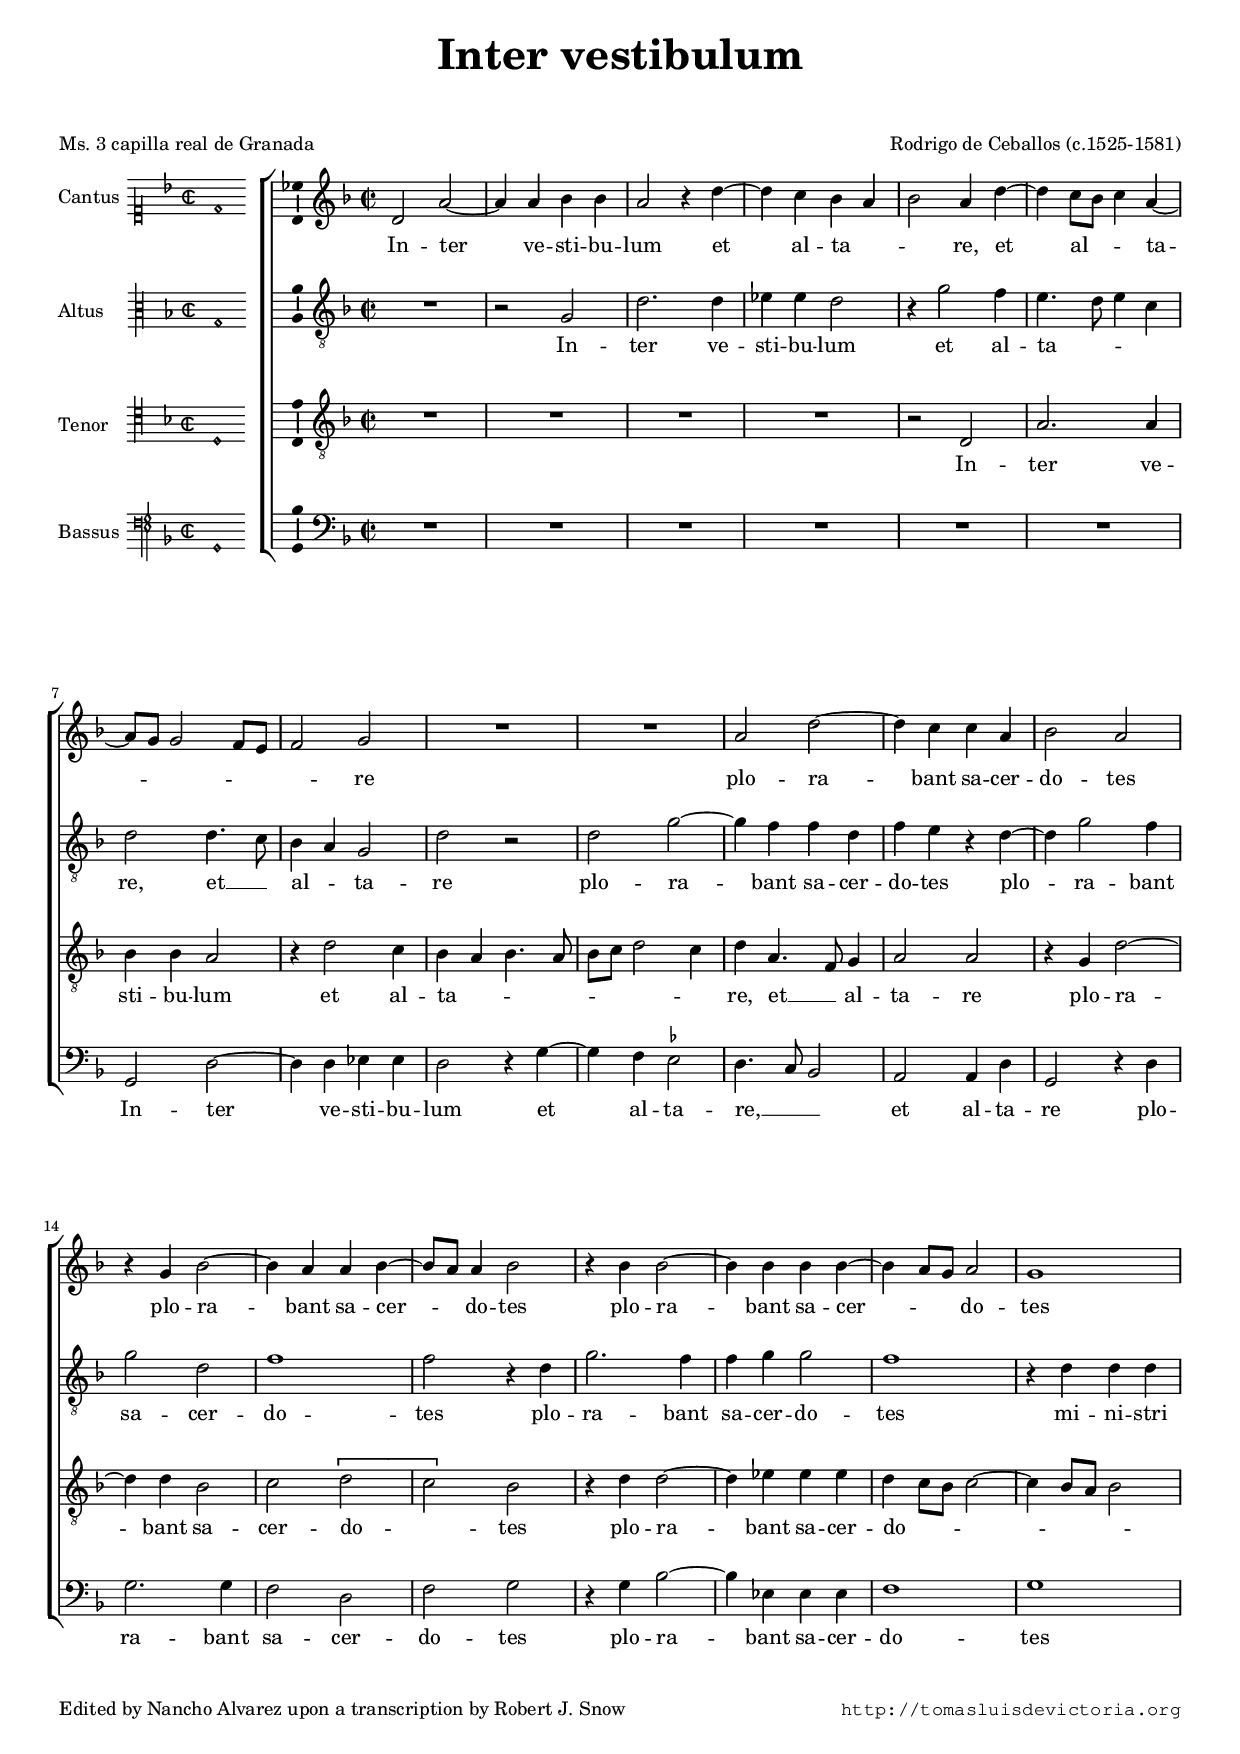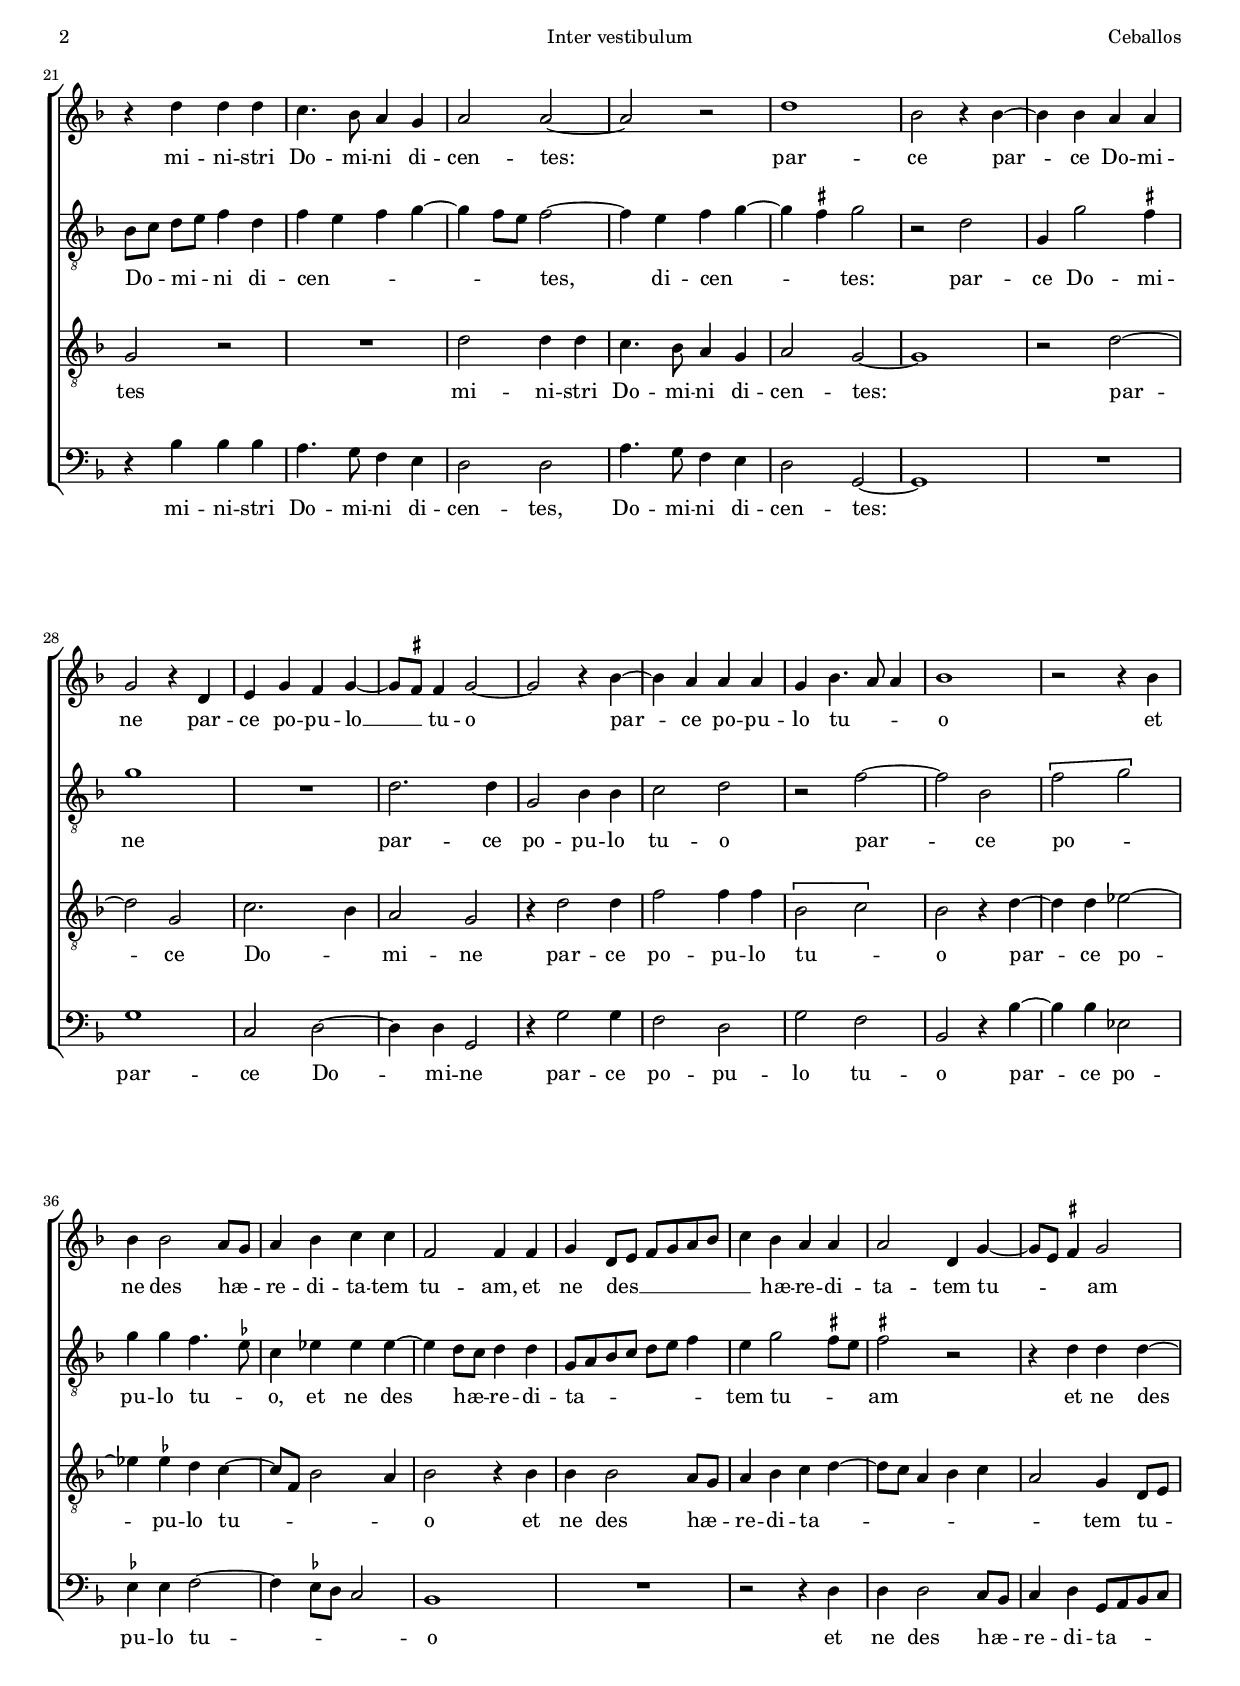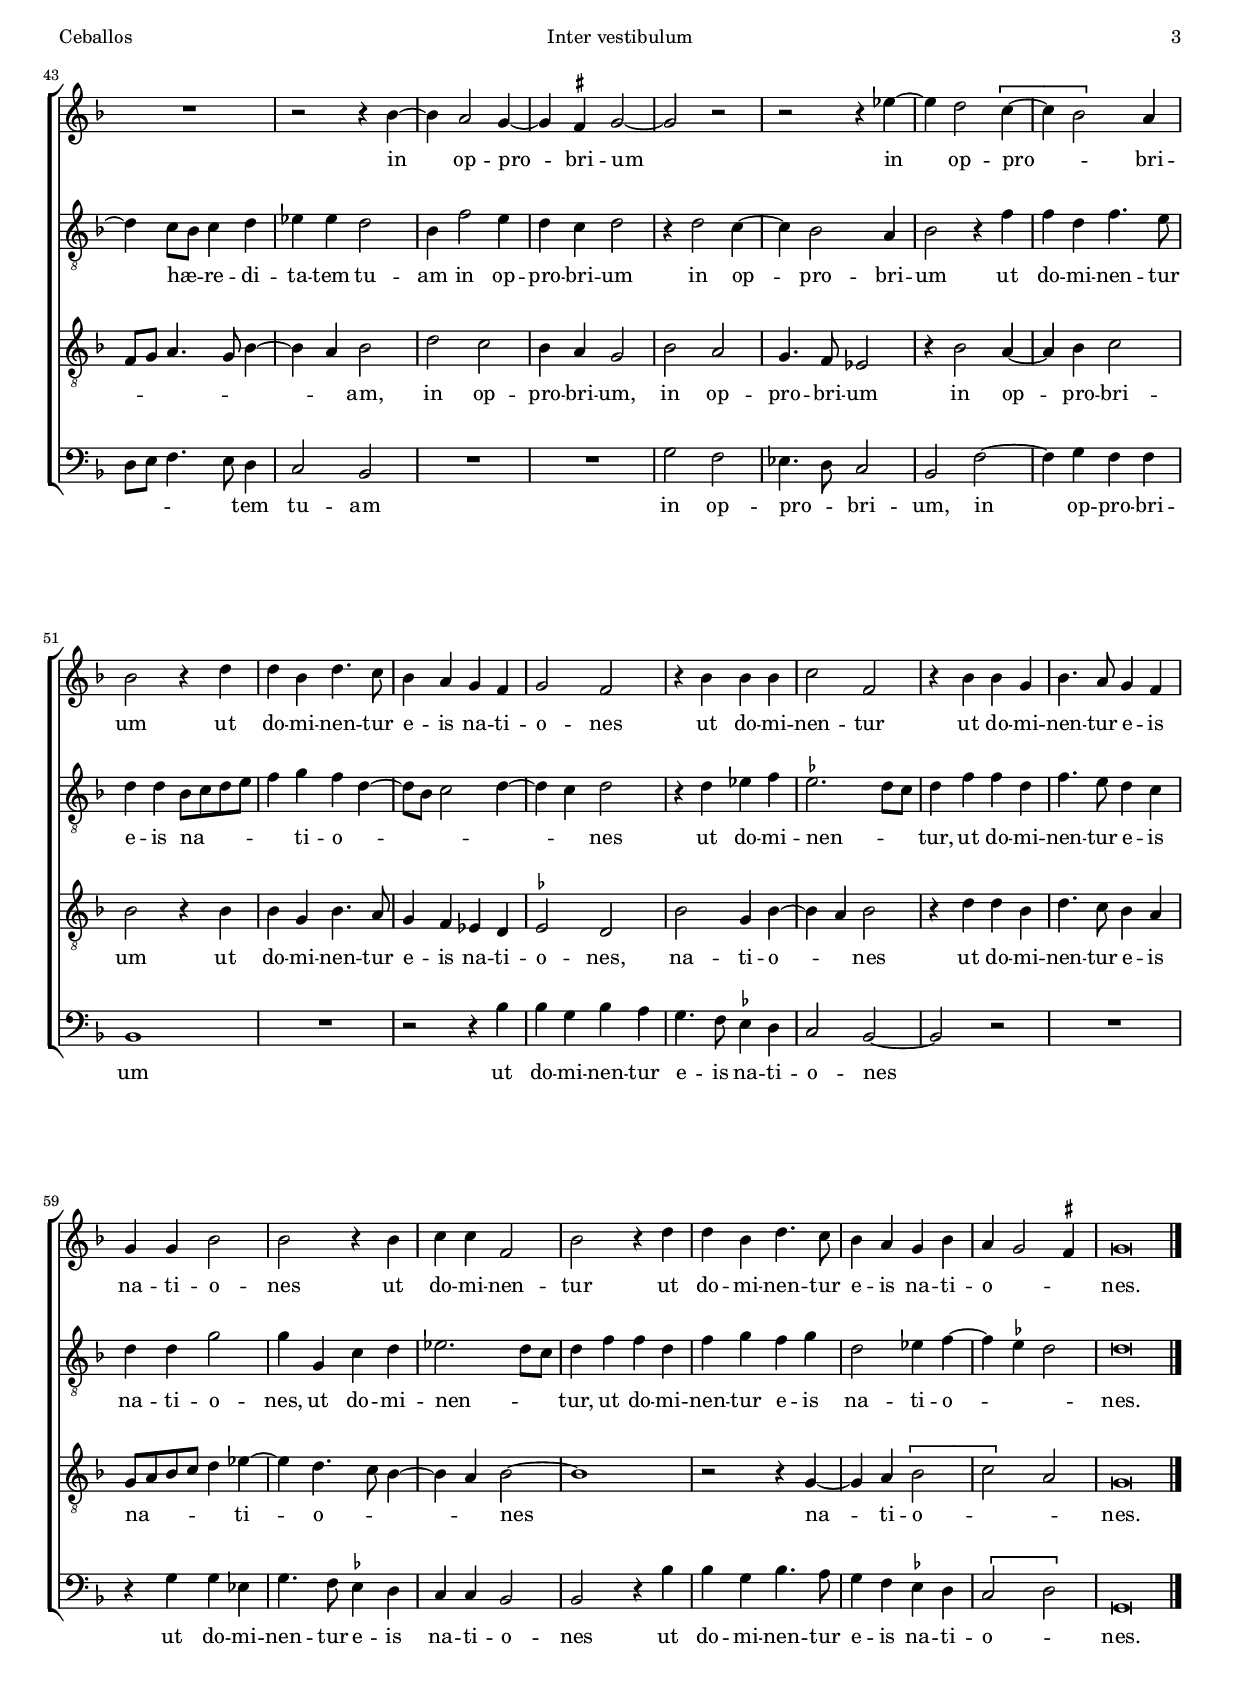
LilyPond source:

\version "2.18.0"

#(set-default-paper-size "a4")
#(set-global-staff-size 16.4)
#(ly:set-option 'point-and-click #f)
%mobile -s15.5 -i3.2

italicas=\override LyricText.font-shape = #'italic
rectas=\override LyricText.font-shape = #'upright
ss=\once \set suggestAccidentals = ##t
incipitwidth = 20
mtempo={\tempo 4 = 100}
mtempob={\tempo 4 = 50}
mt=#(define-music-function (parser location offset) (number?) ; move lyric text
      #{ \once \override LyricText.X-offset = -$offset #})

htitle="Inter vestibulum"
hcomposer="Ceballos"

\header {
	title=\markup{\fontsize #3 "Inter vestibulum"}
	%subtitle=""
	subsubtitle=\markup{\null \vspace #2 }
	composer="Rodrigo de Ceballos (c.1525-1581)"
        pdfauthor=\composer
	%opus="(-)"
	poet=\markup{"Ms. 3 capilla real de Granada"}
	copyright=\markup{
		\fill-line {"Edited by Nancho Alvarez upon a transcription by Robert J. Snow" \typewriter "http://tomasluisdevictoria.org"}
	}
%	tagline=""
}

global={\key f \major \time 2/2 \skip 1*66
	\bar "|."
}


cantus=\relative c'{
	d2 a' ~
	a4 a bes bes
	a2 r4 d ~
	d c bes a
	bes2 a4 d ~
	d4 c8 bes c4 a ~
	a8 g g2 f8 e
	f2 g
	R1*2
	a2 d ~
	d4 c c a
	bes2 a
	r4 g bes2 ~
	bes4 a a bes ~
	bes8 a a4 bes2
	r4 bes bes2 ~
	bes4 bes bes bes ~
	bes4 a8 g a2
	g1
	r4 d' d d
	c4. bes8 a4 g
	a2 a ~
	a r
	d1
	bes2 r4 bes ~
	bes4 bes a a
	g2 r4 d
	e g f g ~
	g8 \ss fis fis4 g2 ~
	g r4 bes ~
	bes4 a a a
	g bes4. a8 a4
	bes1
	r2 r4 bes4
	bes4 bes2 a8 g
	a4 bes c c
	f,2 f4 f
	g d8 e f g a bes % \ss ees
	c4 bes a a
	a2 d,4 g ~
	g8 e \ss fis4 g2
	R1
	r2 r4 bes ~
	bes4 a2 g4 ~
	g4 \ss fis g2 ~
	g r 
	r2 r4 ees' ~
	ees4 d2 \[c4 ~
	c4 bes2\] a4
	bes2 r4 d
	d4 bes d4. c8
	bes4 a g f
	g2 f
	r4 bes bes bes
	c2 f,
	r4 bes bes g
	bes4. a8 g4 f
	g g bes2
	bes2 r4 bes
	c4 c f,2
	bes2 r4 d
	d bes d4. c8
	bes4 a g bes
	a4 g2 \ss fis4
	g\breve*1/2
}

altus=\relative c'{
	R1
	r2 g
	d'2. d4
	ees4 ees d2
	r4 g2 f4
	e4. d8 e4 c
	d2 d4. c8
	bes4 a g2
	d'2 r
	d2 g ~
	g4 f f d
	f e r d ~
	d g2 f4
	g2 d
	f1
	f2 r4 d
	g2. f4
	f g g2
	f1
	r4 d d d
	bes8[ c] d[ e] f4 d
	f e f g ~
	g f8 e f2 ~
	f4 e f g ~
	g4 \ss fis g2
	r2 d
	g,4 g'2 \ss fis4
	g1
	R1
	d2. d4
	g,2 bes4 bes
	c2 d
	r2 f ~
	f2 bes,
	\[f' g\]
	g4 g f4. \ss ees8
	c4 ees4 ees ees ~
	ees d8 c d4 d
	g,8 a bes c d e f4 % \ss ees
	e4 g2 \ss fis8 e % \ss ees4
	\ss fis2 r
	r4 d d d ~
	d4 c8 bes c4 d 
	ees ees d2
	bes4 f'2 e4 % \ss ees
	d4 c d2
	r4 d2 c4 ~
	c bes2 a4
	bes2 r4 f'
	f d f4. e8 % \ss ees
	d4 d bes8 c d e % \ss ees
	f4 g f d ~
	d8 bes c2 d4 ~
	d4 c d2
	r4 d ees f
	\ss ees2. d8 c
	d4 f f d
	f4. e8 d4 c % \ss ees
	d4 d g2
	g4 g, c d
	ees2. d8 c
	d4 f f d
	f g f g
	d2 ees4 f ~
	f \ss ees d2
	d\breve*1/2
}

tenor=\relative c{
	R1*4
	r2 d
	a'2. a4
	bes4 bes a2
	r4 d2 c4
	bes4 a bes4. a8
	bes8 c d2 c4
	d4 a4. f8 g4
	a2 a
	r4 g d'2 ~
	d4 d bes2
	c \[d 
	c\] bes
	r4 d d2 ~
	d4 ees ees ees
	d4 c8 bes c2 ~
	c4 bes8 a bes2
	g r
	R1
	d'2 d4 d
	c4. bes8 a4 g
	a2 g ~
	g1
	r2 d' ~
	d g,
	c2. bes4
	a2 g
	r4 d'2 d4
	f2 f4 f
	\[bes,2 c\]
	bes2 r4 d ~
	d d ees2 ~
	ees4 \ss ees d c ~
	c8 f, bes2 a4
	bes2 r4 bes
	bes bes2 a8 g
	a4 bes c d ~
	d8 c a4 bes c
	a2 g4 d8 e % \ss ees
	f8 g a4. g8 bes4 ~
	bes4 a bes2
	d c
	bes4 a g2
	bes a
	g4. f8 ees2
	r4 bes'2 a4 ~
	a4 bes c2
	bes2 r4 bes
	bes g bes4. a8
	g4 f ees d
	\ss ees2 d
	bes'2 g4 bes ~
	bes4 a bes2
	r4 d d bes
	d4. c8 bes4 a
	g8 a bes c d4 ees ~
	ees d4. c8 bes4 ~
	bes4 a bes2 ~
	bes1
	r2 r4 g ~
	g a \[bes2
	c\] a
	g\breve*1/2
}

bassus=\relative c{
	R1*6
	g2 d' ~
	d4 d ees ees
	d2 r4 g ~
	g f \ss ees2
	d4. c8 bes2
	a2 a4 d
	g,2 r4 d'
	g2. g4
	f2 d
	f2 g
	r4 g bes2 ~
	bes4 ees, ees es
	f1
	g
	r4 bes bes bes
	a4. g8 f4 e
	d2 d
	a'4. g8 f4 e
	d2 g, ~
	g1
	R1
	g'1
	c,2 d ~
	d4 d g,2
	r4 g'2 g4
	f2 d
	g f
	bes,2 r4 bes' ~
	bes4 bes ees,2
	\ss ees4 ees f2 ~
	f4 \ss ees8 d c2
	bes1
	R1
	r2 r4 d
	d d2 c8 bes
	c4 d g,8 a bes c
	d e f4. e8 d4 % \ss ees \ss ees
	c2 bes
	R1*2
	g'2 f
	ees4. d8 c2
	bes2 f' ~
	f4 g f f
	bes,1
	R1
	r2 r4 bes'
	bes g bes a
	g4. f8 \ss ees4 d
	c2 bes ~
	bes r
	R1
	r4 g' g ees
	g4. f8 \ss ees4 d
	c4 c bes2
	bes r4 bes'
	bes g bes4. a8
	g4 f \ss ees d
	\[c2 d\]
	g,\breve*1/2
}

textocantus=\lyricmode{
In -- ter ve -- sti -- bu -- lum
et al -- ta -- _ _ re,
et al -- _ _ ta -- _ _ _ _ _ re
plo -- ra -- bant sa -- cer -- do -- tes
plo -- ra -- bant sa -- cer -- _ do -- tes
plo -- ra -- bant sa -- cer -- _ _ do -- tes
mi -- ni -- stri Do -- mi -- ni di -- cen -- tes:
par -- ce
par -- ce Do -- mi -- ne
par -- ce po -- pu -- lo __ _ tu -- o
par -- ce po -- pu -- lo tu -- _ _ o
et ne des hæ -- _ re -- di -- ta -- tem tu -- am,
et ne des __ _ _ _ _ _ _ hæ -- re -- di -- ta -- tem tu -- _ _ am
in op -- pro -- bri -- um
in op -- pro -- _ bri -- um
ut do -- mi -- nen -- tur e -- is na -- ti -- o -- nes
ut do -- mi -- nen -- tur
ut do -- mi -- nen -- tur e -- is na -- ti -- o -- nes
ut do -- mi -- nen -- tur
ut do -- mi -- nen -- tur e -- is na -- ti -- o -- _ _ nes.
}

textoaltus=\lyricmode{
In -- ter ve -- sti -- bu -- lum
et al -- ta -- _ _ _ re,
et __ _ al -- _ ta -- re
plo -- ra -- bant sa -- cer -- do -- tes
plo -- ra -- bant sa -- cer -- do -- tes
plo -- ra -- bant sa -- cer -- do -- tes
mi -- ni -- stri Do -- _ mi -- _ ni
di -- cen -- _ _ _ _ _ tes,
di -- cen -- _ _ tes:
par -- ce Do -- mi -- ne
par -- ce po -- pu -- lo tu -- o
par -- ce po -- _ pu -- lo tu -- _ o,
et ne \mt #.5 des hæ -- _ re -- di -- ta -- _ _ _ _ _ _ tem tu -- _ _ am
et ne des hæ -- _ re -- di -- ta -- tem tu -- am in op -- pro -- bri -- um
in op -- pro -- bri -- um
ut do -- mi -- nen -- tur e -- is na -- _ _ _ _ ti -- o -- _ _ _ _ _ nes
ut do -- mi -- nen -- _ _ tur,
ut do -- mi -- nen -- tur e -- is na -- ti -- o -- nes,
ut do -- mi -- nen -- _ _ tur,
ut do -- mi -- nen -- tur e -- is na -- ti -- o -- _ _ nes.
}

textotenor=\lyricmode{
In -- ter ve -- sti -- bu -- lum
et al -- ta -- _ _ _ _ _ _ _ re,
et __ _ al -- ta -- re
plo -- ra -- bant sa -- cer -- do -- _ tes
plo -- ra -- bant sa -- cer -- do -- _ _ _ _ _ _ tes
mi -- ni -- stri Do -- mi -- ni di -- cen -- tes:
par -- ce Do -- _ mi -- ne
par -- ce po -- pu -- lo tu -- _ o
par -- ce po -- pu -- lo tu -- _ _ _ o
et ne des hæ -- _ re -- di -- ta -- _ _ _ _ _ _ tem tu -- _ _ _ _ _ _ _ am,
in op -- pro -- bri -- um,
in op -- pro -- bri -- um
in op -- pro -- bri -- um
ut do -- mi -- nen -- tur e -- is na -- ti -- o -- nes,
na -- ti -- o -- _ nes
ut do -- mi -- nen -- tur e -- is
na -- _ _ _ _ \mt #.5 ti -- o -- _ _ _ nes
na -- ti -- o -- _ _ nes.
}

textobassus=\lyricmode{
In -- ter ve -- sti -- bu -- lum
et al -- ta -- re, __ _ _ 
et al -- ta -- re
plo -- ra -- bant sa -- cer -- do -- tes
plo -- ra -- bant sa -- cer -- do -- tes
mi -- ni -- stri Do -- mi -- ni di -- cen -- tes,
Do -- mi -- ni di -- cen -- tes:
par -- ce Do -- mi -- ne
par -- ce po -- pu -- lo tu -- o
par -- ce po -- pu -- lo tu -- _ _ _ o
et ne des hæ -- _ re -- di -- ta -- _ _ _ _ _ _ _ tem tu -- am
in op -- pro -- _ bri -- um,
in op -- pro -- bri -- um
ut do -- mi -- nen -- tur e -- is na -- ti -- o -- nes
ut do -- mi -- nen -- tur e -- is na -- ti -- o -- nes
ut do -- mi -- nen -- tur e -- is na -- ti -- o -- _ nes.
}


incipitcantus=\markup{
	\score{
		{ 
		\set Staff.instrumentName="Cantus "
		\override NoteHead.style = #'neomensural
		\override Staff.TimeSignature.style = #'neomensural
		\cadenzaOn 
		\clef "petrucci-c1"
		\key f \major
		\time 2/2
                d'1
		} 

	\layout { line-width=\incipitwidth indent = 0 }
	}
}

incipitaltus=\markup{
	\score{
		{ 
		\set Staff.instrumentName="Altus    "
		\override NoteHead.style = #'neomensural 
		\override Staff.TimeSignature.style = #'neomensural
		\cadenzaOn 
		\clef "petrucci-c3"
		\key f \major
		\time 2/2
               g1
		} 
	\layout { line-width=\incipitwidth indent = 0 }
	}
}


incipittenor=\markup{
	\score{
		{ 
		\set Staff.instrumentName="Tenor   "
		\override NoteHead.style = #'neomensural 
		\override Staff.TimeSignature.style = #'neomensural
		\cadenzaOn 
		\clef "petrucci-c4"
		\key f \major
		\time 2/2
                d1
		} 
	\layout { line-width=\incipitwidth indent=0 }
	}
}

incipitbassus=\markup{
	\score{
		{ 
		\set Staff.instrumentName="Bassus "
		\override NoteHead.style = #'neomensural
		\override Staff.TimeSignature.style = #'neomensural
		\cadenzaOn 
		\clef "petrucci-f4"
		\key f \major
		\time 2/2
                g,1
		} 
	\layout { line-width=\incipitwidth indent = 0 }
	}
}

%\layout {
%       \context {\Voice
%               \remove Ligature_bracket_engraver
%               \consists Mensural_ligature_engraver
%       }
%       line-width=\incipitwidth
%       indent = 0
%}

\score {\transpose c' c'{
\new ChoirStaff<<

	\new Staff <<\global
	\new Voice="v1" {
		\set Staff.instrumentName=\incipitcantus
		\clef "treble"
		\cantus }
	\new Lyrics \lyricsto "v1" {\textocantus }
	>>

	\new Staff <<\global
	\new Voice="v2" {
		\set Staff.instrumentName=\incipitaltus
		\clef "G_8"
		\altus }
	\new Lyrics \lyricsto "v2" {\textoaltus }
	>>
	
	\new Staff <<\global
	\new Voice="v3" {
		\set Staff.instrumentName=\incipittenor
		\clef "G_8"
		\tenor }
	\new Lyrics \lyricsto "v3" {\textotenor }
	>>

	\new Staff <<\global
	\new Voice="v4" {
		\set Staff.instrumentName=\incipitbassus
		\clef "bass"
		\bassus }
	\new Lyrics \lyricsto "v4" {\textobassus }
	>>
	
>>

	} % transpose

\layout{ 
	\context {\Lyrics 
		\override VerticalAxisGroup.staff-affinity = #UP
		\override VerticalAxisGroup.nonstaff-relatedstaff-spacing =
			#'((basic-distance . 0) (minimum-distance . 0) (padding . 1))
		\override LyricText.font-size = #1.2
		\override LyricHyphen.minimum-distance = #0.5
	}
	\context {\Score 
		tempoHideNote = ##t
		\override BarNumber.padding = #2 
	}
	\context {\Voice 
		%melismaBusyProperties = #'()
		%autoBeaming = ##f
	}
	\context {\Staff 
                %\RemoveEmptyStaves
                %\override VerticalAxisGroup.remove-first = ##t
		\override VerticalAxisGroup.staff-staff-spacing =
			#'((basic-distance . 11) (minimum-distance . 0) (padding . 1))
		\consists Ambitus_engraver 
		\override LigatureBracket.padding = #1
	}
}

%\midi { \mtempo }

}


\paper{
	evenHeaderMarkup=\markup  \fill-line { \fromproperty #'page:page-number-string \htitle \hcomposer }
	oddHeaderMarkup= \markup  \fill-line { \on-the-fly #not-first-page \hcomposer \on-the-fly #not-first-page \htitle \on-the-fly #not-first-page \fromproperty #'page:page-number-string }
	%system-count=20
	%page-count = 8
	ragged-last-bottom = ##f
	indent=3.6\cm
	system-system-spacing =
	#'((basic-distance . 20) (minimum-distance . 0) (padding . 5))
	top-system-spacing = % header
	#'((basic-distance . 8) (minimum-distance . 0) (padding . 0))
	last-bottom-spacing = % footer
	#'((basic-distance . 12) (minimum-distance . 0) (padding . 0))
	markup-system-spacing.padding = #1.5
}
